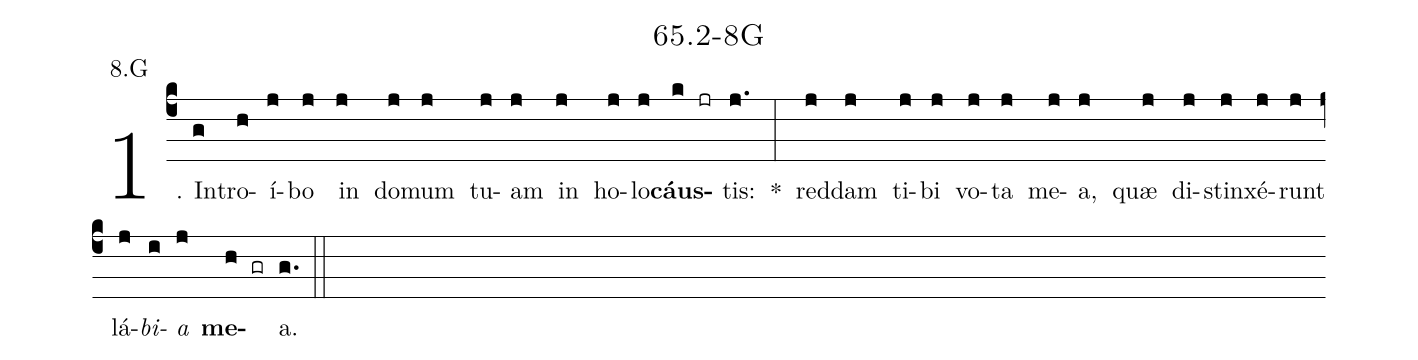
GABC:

name: 65.2-8G;
annotation: 8.G;
%%
(c4)1. In(g)tro(h)í(j)bo(j) in(j) do(j)mum(j) tu(j)am(j) in(j) ho(j)lo(j)<b>cáus</b>(k jr)tis:(j.) *(:) red(j)dam(j) ti(j)bi(j) vo(j)ta(j) me(j)a,(j) quæ(j) di(j)stin(j)xé(j)runt(j) lá(j)<i>bi</i>(i)<i>a</i>(j) <b>me</b>(h gr)a.(g.) (::)


%E(j) u(j) o(i) u(j) a(h) e.(g.) (::)
